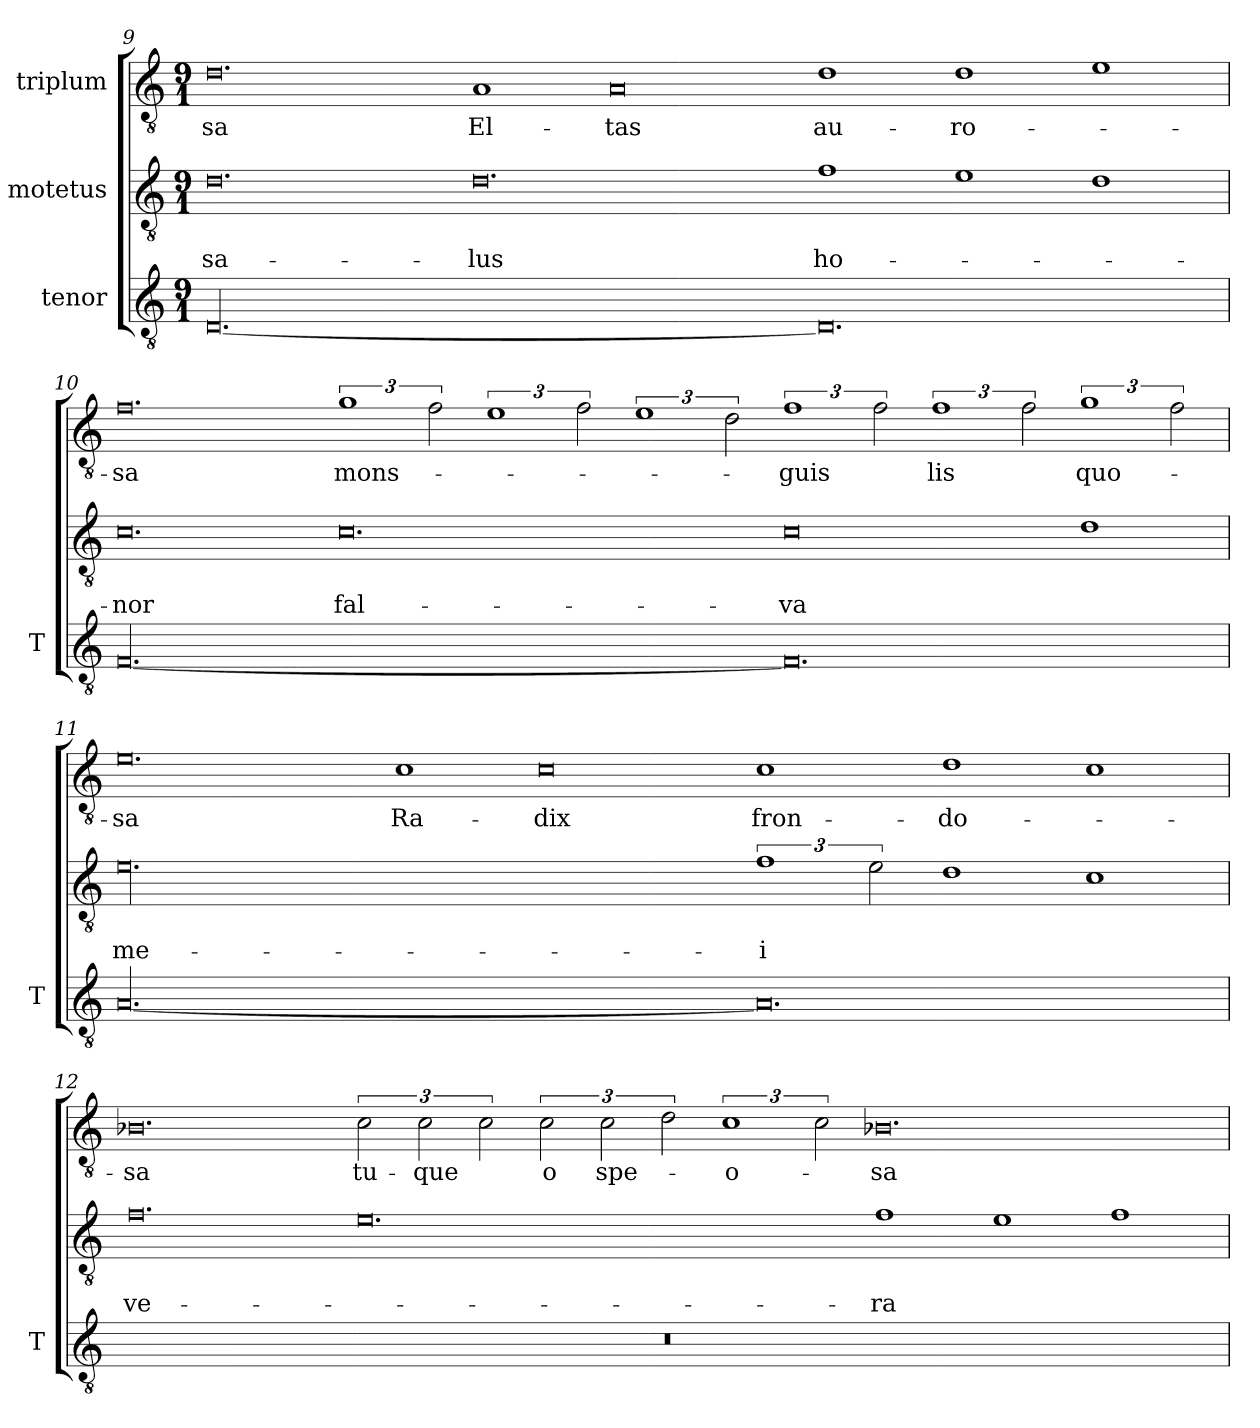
**kern	**kern	**text	**text	**kern	**text
*part3	*part2	*part2	*part2	*part1	*part1
*staff3	*staff2	*staff2	*staff2	*staff1	*staff1
*I"tenor	*I"motetus	*	*	*I"triplum	*
*I'T	*	*	*	*	*
*clefGv2	*clefGv2	*	*	*clefGv2	*
*k[]	*k[]	*	*	*k[]	*
*C:	*C:	*	*	*C:	*
*M9/1	*M9/1	*	*	*M9/1	*
=9	=9	=9	=9	=9	=9
[00.D/	0.d\	.	sa-	0.d\	-sa
.	0.d\	.	-lus	1A/	El-
.	.	.	.	0A/	-tas
0.D/]	1f\	.	ho-	1d\	au-
.	1e\	.	.	1d\	-ro-
.	1d\	.	.	1e\	.
=10	=10	=10	=10	=10	=10
[00.F/	0.c\	.	-nor	0.f\	-sa
.	0.c\	.	fal-	3%2g\	mons-
.	.	.	.	3f\	.
.	.	.	.	3%2e\	.
.	.	.	.	3f\	.
.	.	.	.	3%2e\	.
.	.	.	.	3d\	.
0.F/]	0c\	.	-va	3%2f\	-guis
.	.	.	.	3f\	.
.	.	.	.	3%2f\	-lis
.	.	.	.	3f\	.
.	1d\	.	.	3%2g\	-quo-
.	.	.	.	3f\	.
=11	=11	=11	=11	=11	=11
[00.A/	00.e\	.	me-	0.e\	-sa
.	.	.	.	1c\	Ra-
.	.	.	.	0c\	-dix
0.A/]	3%2f\	.	-i	1c\	fron-
.	3e\	.	.	.	.
.	1d\	.	.	1d\	-do-
.	1c\	.	.	1c\	.
=12	=12	=12	=12	=12	=12
1%9r	0.f\	.	ve-	0.B-X\	-sa
.	0.e\	.	.	3c\	-tu-
.	.	.	.	3c\	-que
.	.	.	.	3c\	.
.	.	.	.	3c\	-o
.	.	.	.	3c\	spe-
.	.	.	.	3d\	.
.	.	.	.	3%2c\	-o-
.	.	.	.	3c\	.
.	1f\	.	-ra	0.B-X\	-sa
.	1e\	.	.	.	.
.	1f\	.	.	.	.
=	=	=	=	=	=
*-	*-	*-	*-	*-	*-
